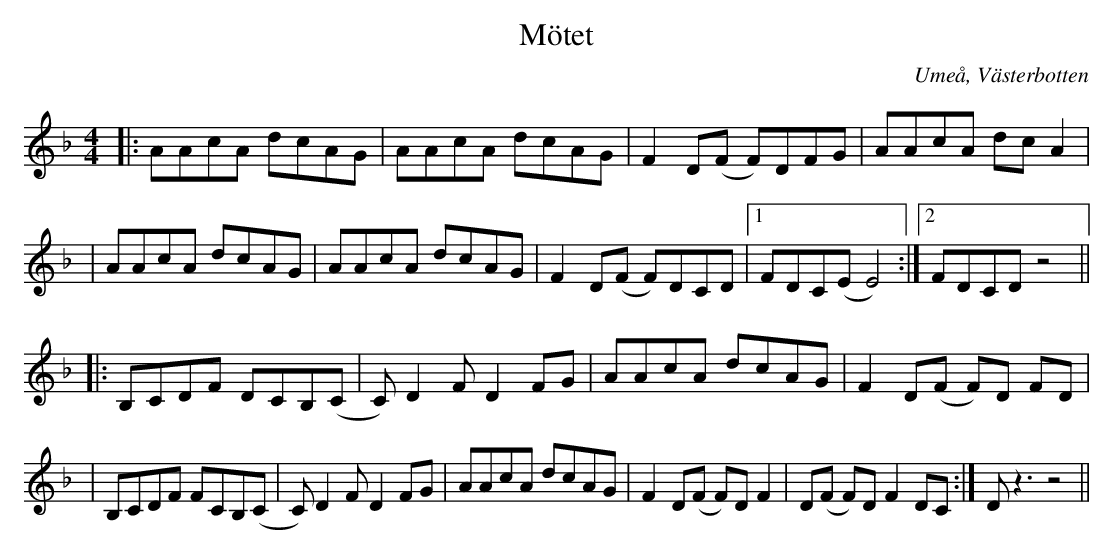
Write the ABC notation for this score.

X:1
T:Mötet
O:Umeå, Västerbotten
M:4/4
L:1/8
K:Dm
|: AAcA dcAG | AAcA dcAG | F2D(F F)DFG | AAcA dcA2 |
| AAcA dcAG | AAcA dcAG | F2D(F F)DCD |1 FDC(E E4) :|2 FDCD z4 ||
|:B,CDF DCB,(C | C)D2F D2FG | AAcA dcAG | F2 D(F F)D FD |
| B,CDF FCB,(C | C)D2F D2FG | AAcA dcAG | F2D(F F)DF2 |D(F F)D F2 DC:|Dz3 z4 ||
